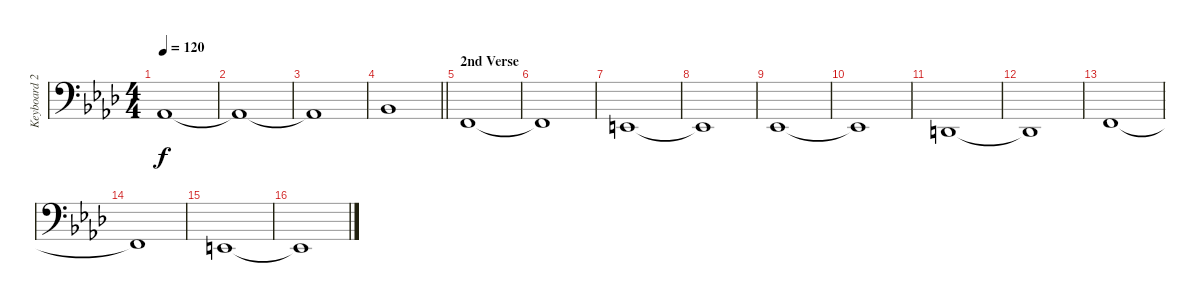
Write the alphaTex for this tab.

\track ("Keyboard 2" "Keyboard 2") {instrument stringensemble1}
\staff {score}
\tuning (G2 D2 A1 E1) {hide}
\ts (4 4)
\tempo 120
\clef f4
\ks fminor
6.2.1{dy f} |
6.2{t}.1 |
6.2{t}.1 |
\barLineRight lightlight
8.2.1 |
\section ("" "2nd Verse")
3.2.1 |
3.2{t}.1 |
2.2.1 |
2.2{t}.1 |
1.2.1 |
1.2{t}.1 |
0.2.1 |
0.2{t}.1 |
3.2.1 |
3.2{t}.1 |
2.2.1 |
2.2{t}.1
